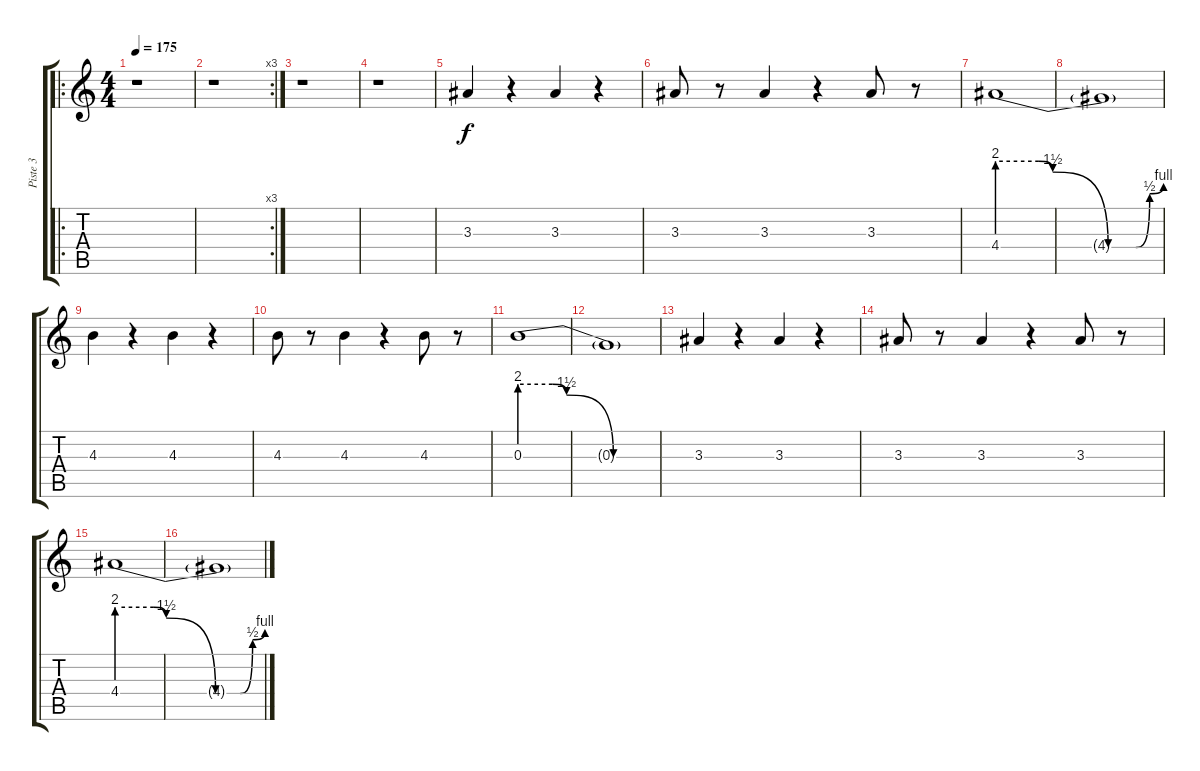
\track ("Piste 3" "Piste 3") {instrument distortionguitar}
\staff {score tabs}
\tuning (E4 B3 G3 D3 A2 E2) {hide}
\ro
\ts (4 4)
\tempo 175
\clef g2
\ks c
r.1{dy f instrument distortionguitar} |
\rc 3
r.1 |
r.1 |
r.1 |
3.3.4{volume 9 instrument guitarharmonics} r.4 3.3.4 r.4 |
3.3.8 r.8 3.3.4 r.4 3.3.8 r.8 |
4.4{be (custom 0 8 15 8 20 6 40 0 50 0 55 2 60 4)}.1 |
4.4{t}.1 |
4.3.4 r.4 4.3.4 r.4 |
4.3.8 r.8 4.3.4 r.4 4.3.8 r.8 |
0.3{be (custom 0 8 14 8 20 6 40 0 60 0)}.1 |
0.3{t}.1 |
3.3.4 r.4 3.3.4 r.4 |
3.3.8 r.8 3.3.4 r.4 3.3.8 r.8 |
4.4{be (custom 0 8 15 8 20 6 40 0 50 0 55 2 60 4)}.1 |
4.4{t}.1
